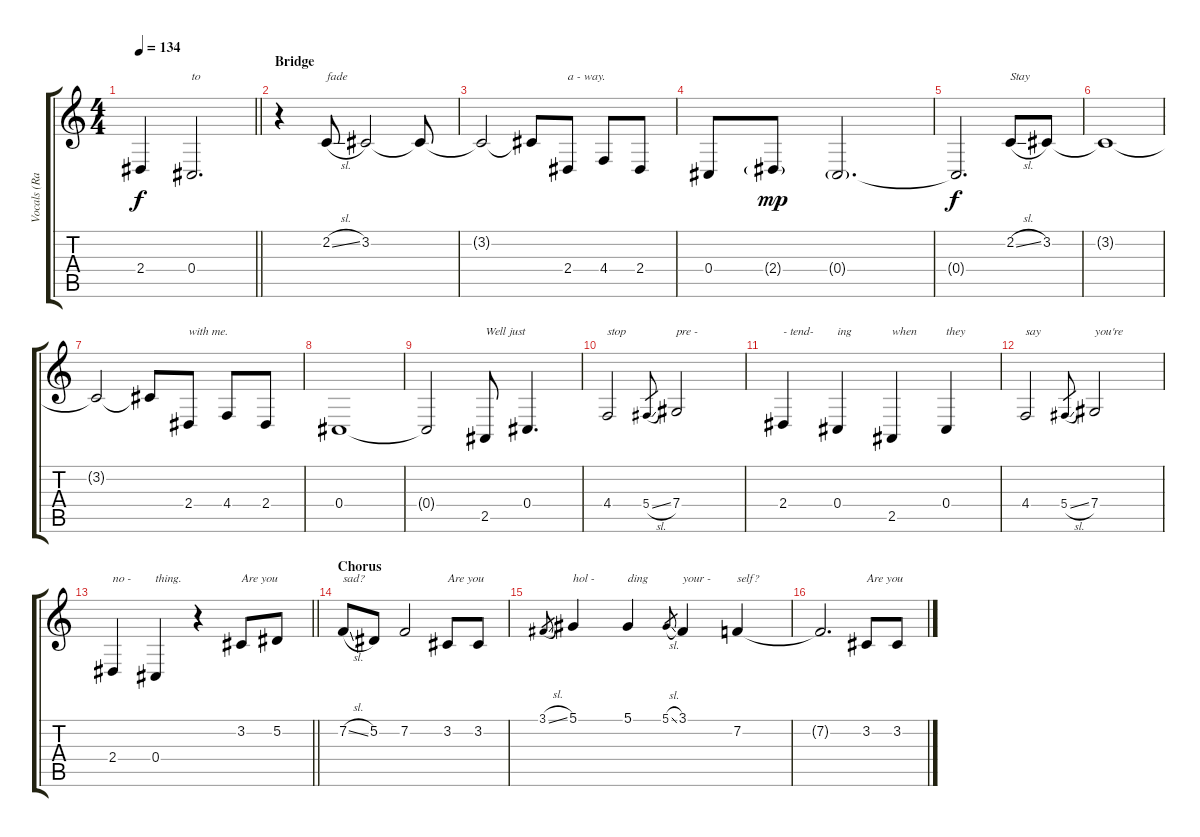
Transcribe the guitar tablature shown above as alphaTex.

\track ("Vocals (Raine Maida)" "Vocals (Ra") {instrument acousticgrandpiano bank 1}
\staff {score tabs}
\tuning (Eb4 Bb3 Gb3 Db3 Ab2 Db2) {hide}
\ts (4 4)
\tempo 134
\clef g2
\barLineRight lightlight
\ks c
2.4{t}.4{dy f} 0.4.2{d txt "to"} |
\section ("" "Bridge")
r.4 2.2{sl}.8{txt "fade"} 3.2.2 3.2{t}.8 |
3.2{t}.2 3.2{t}.8 2.4.8{txt "a - way."} 4.4.8 2.4.8 |
0.4.8 2.4{g}.8{dy mp} 0.4{g}.2{d} |
0.4{t}.2{d dy f} 2.2{sl}.8{txt "Stay"} 3.2.8 |
3.2{t}.1 |
3.2{t}.2 3.2{t}.8 2.4.8{txt "with me."} 4.4.8 2.4.8 |
0.4.1 |
0.4{t}.2 2.5.8{txt "Well just"} 0.4.4{d} |
4.4.2{txt "stop"} 5.4{sl}.8{gr} 7.4.2{txt "pre -"} |
2.4.4{txt "- tend-"} 0.4.4{txt "ing"} 2.5.4{txt "when"} 0.4.4{txt "they"} |
4.4.2{txt "say"} 5.4{sl}.8{gr} 7.4.2{txt "you're"} |
\barLineRight lightlight
2.4.4{txt "no - "} 0.4.4{txt "thing."} r.4 3.2.8{txt "Are you"} 5.2.8 |
\section ("" "Chorus")
7.2{sl}.8{txt "sad?"} 5.2.8 7.2.2 3.2.8{txt "Are you"} 3.2.8 |
3.1{sl}.8{gr} 5.1.4{txt "hol -"} 5.1.4{txt "ding"} 5.1{sl}.8{gr} 3.1.4{txt "your -"} 7.2.4{txt "self?"} |
7.2{t}.2{d} 3.2.8{txt "Are you"} 3.2.8
